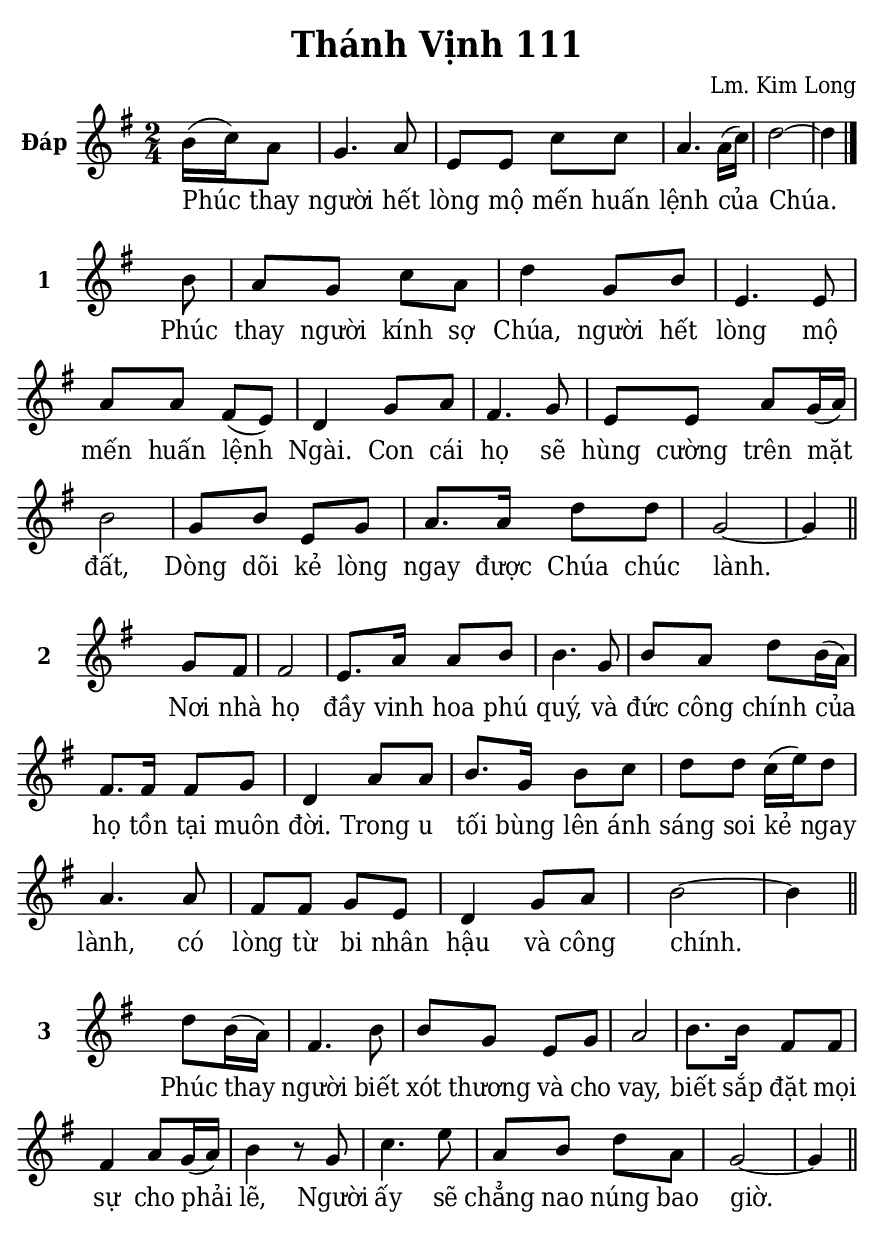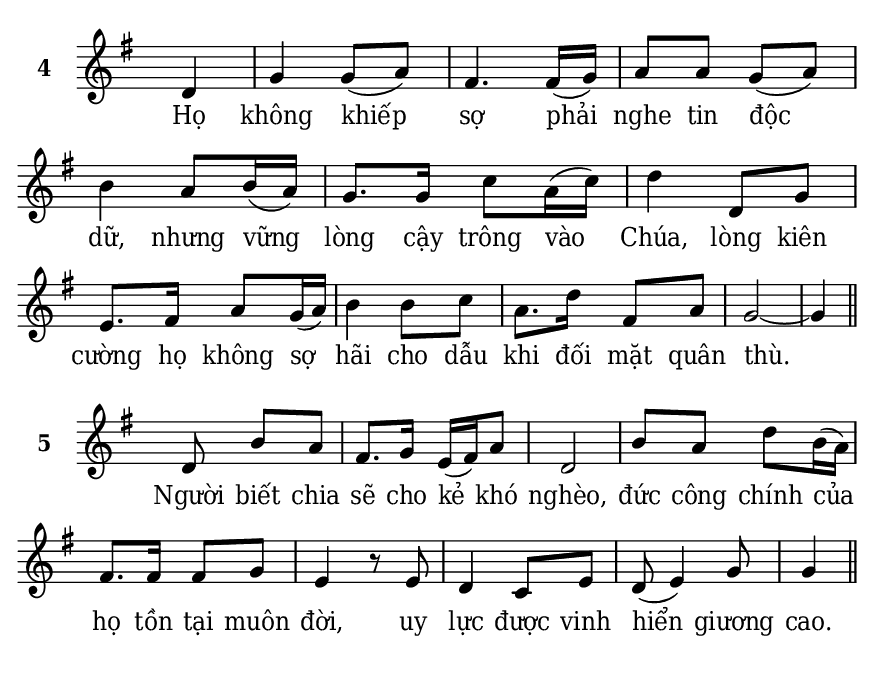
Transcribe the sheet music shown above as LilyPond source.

% Cài đặt chung
\version "2.22.1"
\include "english.ly"

\header {
  title = "Thánh Vịnh 111"
  composer = "Lm. Kim Long"
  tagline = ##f
}

% Nhạc
nhacMauMot = \relative c'' {
  \key g \major
  \time 2/4
  \partial 4 b16 (c) a8 |
  g4. a8 |
  e e c' c |
  a4. a16 (c) |
  d2 ~ |
  d4 \bar "|."
}

nhacMauHai = \relative c'' {
  \key g \major
  \time 2/4
  \partial 8 b8 |
  a g c a |
  d4 g,8 b |
  e,4. e8 |
  a a fs (e) |
  d4 g8 a |
  fs4. g8 |
  e e a g16 (a) |
  b2 |
  g8 b e, g |
  a8. a16 d8 d |
  g,2 ~ |
  g4 \bar "||"
}

nhacMauBa = \relative c'' {
  \key g \major
  \time 2/4
  \partial 4 g8 fs |
  fs2 |
  e8. a16 a8 b |
  b4. g8 |
  b a d b16 (a) |
  fs8. fs16 fs8 g |
  d4 a'8 a |
  b8. g16 b8 c |
  d d c16 (e) d8 |
  a4. a8 |
  fs fs g e |
  d4 g8 a |
  b2 ~ |
  b4 \bar "||"
}

nhacMauBon = \relative c'' {
  \key g \major
  \time 2/4
  \partial 4 d8 b16 (a) |
  fs4. b8 |
  b g e g |
  a2 |
  b8. b16 fs8 fs |
  fs4 a8 g16 (a) |
  b4 r8 g |
  c4. e8 |
  a, b d a |
  g2 ~ |
  g4 \bar "||"
}

nhacMauNam = \relative c' {
  \key g \major
  \time 2/4
  \partial 4 d4 |
  g g8 (a) |
  fs4. fs16 (g) |
  a8 a g (a) |
  b4 a8 b16 (a) |
  g8. g16 c8 a16 (c) |
  d4 d,8 g |
  e8. fs16 a8 g16 (a) |
  b4 b8 c |
  a8. d16 fs,8 a |
  g2 ~ |
  g4 \bar "||"
}

nhacMauSau = \relative c' {
  \key g \major
  \time 2/4
  \partial 4. d8 b' a |
  fs8. g16 e (fs) a8 |
  d,2 |
  b'8 a d b16 (a) |
  fs8. fs16 fs8 g |
  e4 r8 e |
  d4 c8 e |
  d (e4) g8 |
  g4 \bar "||"
}

% Lời
loiMauMot = \lyricmode {
  Phúc thay người hết lòng mộ mến huấn lệnh của Chúa.
}

loiMauHai = \lyricmode {
  Phúc thay người kính sợ Chúa,
  người hết lòng mộ mến huấn lệnh Ngài.
  Con cái họ sẽ hùng cường trên mặt đất,
  Dòng dõi kẻ lòng ngay được Chúa chúc lành.
}

loiMauBa = \lyricmode {
  Nơi nhà họ đầy vinh hoa phú quý,
  và đức công chính của họ tồn tại muôn đời.
  Trong u tối bùng lên ánh sáng soi kẻ ngay lành,
  có lòng từ bi nhân hậu và công chính.
}

loiMauBon = \lyricmode {
  Phúc thay người biết xót thương và cho vay,
  biết sắp đặt mọi sự cho phải lẽ,
  Người ấy sẽ chẳng nao núng bao giờ.
}

loiMauNam = \lyricmode {
  Họ không khiếp sợ phải nghe tin độc dữ,
  nhưng vững lòng cậy trông vào Chúa,
  lòng kiên cường họ không sợ hãi
  cho dẫu khi đối mặt quân thù.
}

loiMauSau = \lyricmode {
  Người biết chia sẽ cho kẻ khó nghèo,
  đức công chính của họ tồn tại muôn đời,
  uy lực được vinh hiển giương cao.
}

% Dàn trang
\paper {
  #(set-paper-size "a5")
  top-margin = 3\mm
  bottom-margin = 3\mm
  left-margin = 3\mm
  right-margin = 3\mm
  indent = #0
  #(define fonts
	 (make-pango-font-tree "Deja Vu Serif Condensed"
	 		       "Deja Vu Serif Condensed"
			       "Deja Vu Serif Condensed"
			       (/ 20 20)))
  print-page-number = ##f
}

\score {
  <<
    \new Staff \with {
      instrumentName = \markup { \bold "Đáp" }} <<
        \clef treble
        \new Voice = beSop {
          \nhacMauMot
        }
      \new Lyrics \lyricsto beSop \loiMauMot
    >>
  >>
  \layout {
    indent = 10
    \override Lyrics.LyricSpace.minimum-distance = #0.8
    \override Score.BarNumber.break-visibility = ##(#f #f #f)
    \override Score.SpacingSpanner.uniform-stretching = ##t
    ragged-last = ##f
  }
}

\score {
  <<
    \new Staff \with {
      instrumentName = \markup { \bold "1" }} <<
        \clef treble
        \new Voice = beSop {
          \nhacMauHai
        }
      \new Lyrics \lyricsto beSop \loiMauHai
    >>
  >>
  \layout {
    indent = 10
    \override Staff.TimeSignature.transparent = ##t
    \override Lyrics.LyricSpace.minimum-distance = #1.5
    \override Score.BarNumber.break-visibility = ##(#f #f #f)
    \override Score.SpacingSpanner.uniform-stretching = ##t
    ragged-last = ##f
  }
}

\score {
  <<
    \new Staff \with {
      instrumentName = \markup { \bold "2" }} <<
        \clef treble
        \new Voice = beSop {
          \nhacMauBa
        }
      \new Lyrics \lyricsto beSop \loiMauBa
    >>
  >>
  \layout {
    indent = 10
    \override Staff.TimeSignature.transparent = ##t
    \override Lyrics.LyricSpace.minimum-distance = #0.8
    \override Score.BarNumber.break-visibility = ##(#f #f #f)
    \override Score.SpacingSpanner.uniform-stretching = ##t
    ragged-last = ##f
  }
}

\score {
  <<
    \new Staff \with {
      instrumentName = \markup { \bold "3" }} <<
        \clef treble
        \new Voice = beSop {
          \nhacMauBon
        }
      \new Lyrics \lyricsto beSop \loiMauBon
    >>
  >>
  \layout {
    indent = 10
    \override Staff.TimeSignature.transparent = ##t
    \override Lyrics.LyricSpace.minimum-distance = #0.6
    \override Score.BarNumber.break-visibility = ##(#f #f #f)
    \override Score.SpacingSpanner.uniform-stretching = ##t
    ragged-last = ##f
  }
}

\score {
  <<
    \new Staff \with {
      instrumentName = \markup { \bold "4" }} <<
        \clef treble
        \new Voice = beSop {
          \nhacMauNam
        }
      \new Lyrics \lyricsto beSop \loiMauNam
    >>
  >>
  \layout {
    indent = 10
    \override Staff.TimeSignature.transparent = ##t
    \override Lyrics.LyricSpace.minimum-distance = #1.5
    \override Score.BarNumber.break-visibility = ##(#f #f #f)
    \override Score.SpacingSpanner.uniform-stretching = ##t
    ragged-last = ##f
  }
}

\score {
  <<
    \new Staff \with {
      instrumentName = \markup { \bold "5" }} <<
        \clef treble
        \new Voice = beSop {
          \nhacMauSau
        }
      \new Lyrics \lyricsto beSop \loiMauSau
    >>
  >>
  \layout {
    indent = 10
    \override Staff.TimeSignature.transparent = ##t
    \override Lyrics.LyricSpace.minimum-distance = #1
    \override Score.BarNumber.break-visibility = ##(#f #f #f)
    \override Score.SpacingSpanner.uniform-stretching = ##t
    ragged-last = ##f
  }
}
